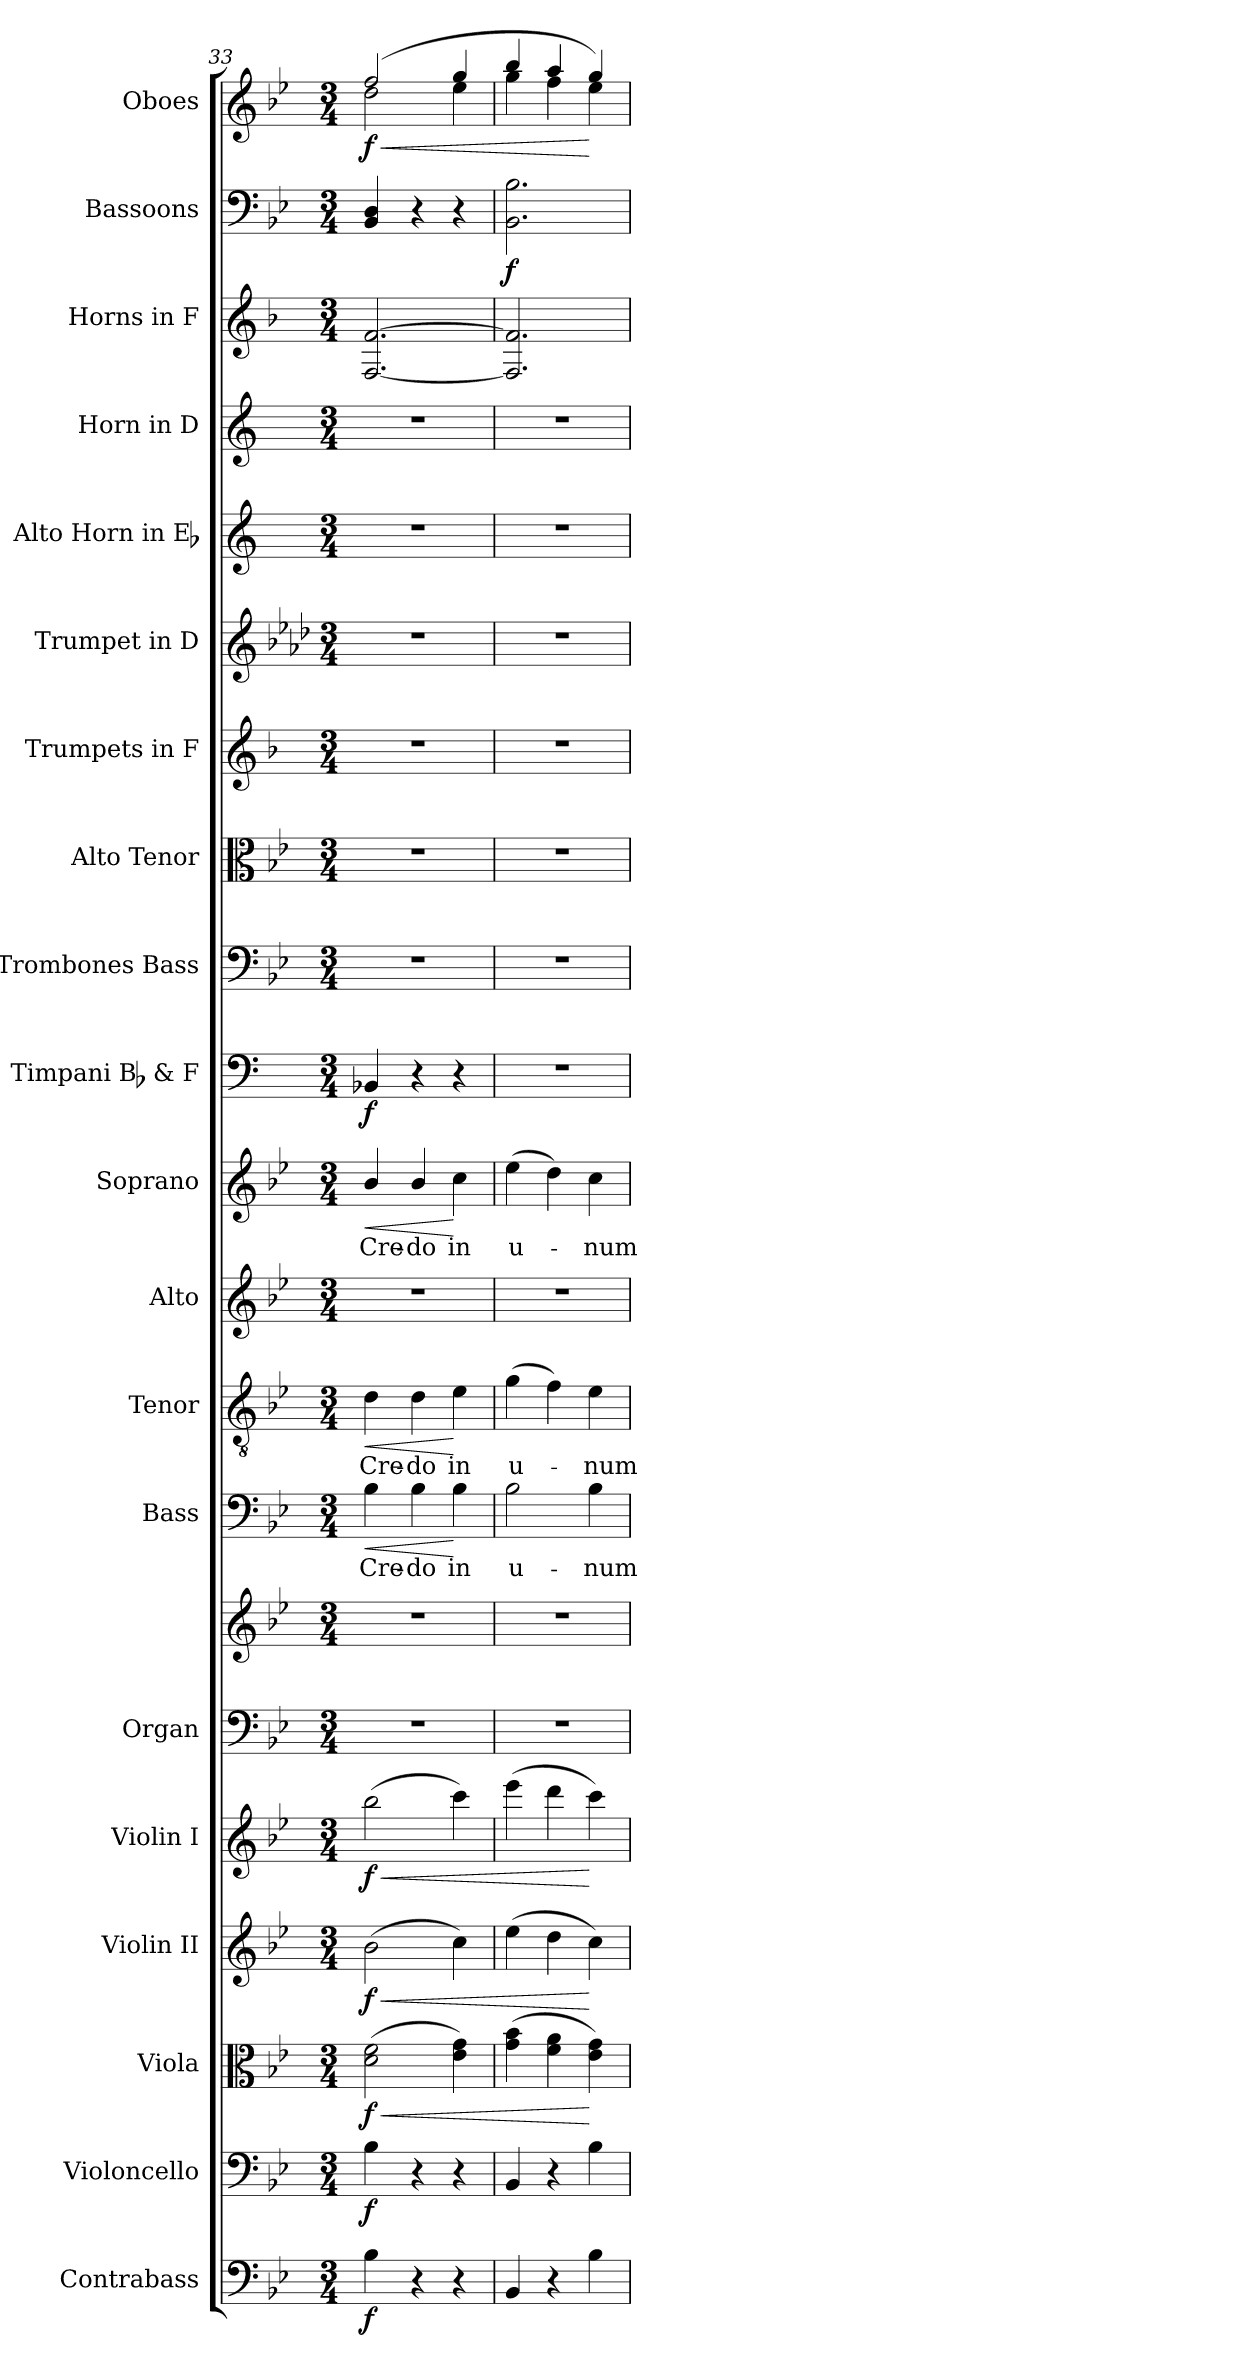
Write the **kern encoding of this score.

**kern	**dynam	**kern	**dynam	**kern	**dynam	**kern	**dynam	**kern	**dynam	**kern	**kern	**kern	**text	**dynam	**kern	**text	**dynam	**kern	**kern	**text	**dynam	**kern	**dynam	**kern	**kern	**kern	**kern	**kern	**kern	**kern	**kern	**dynam	**kern	**dynam
*part20	*part20	*part19	*part19	*part18	*part18	*part17	*part17	*part16	*part16	*part15	*part15	*part14	*part14	*part14	*part13	*part13	*part13	*part12	*part11	*part11	*part11	*part10	*part10	*part9	*part8	*part7	*part6	*part5	*part4	*part3	*part2	*part2	*part1	*part1
*staff21	*staff21	*staff20	*staff20	*staff19	*staff19	*staff18	*staff18	*staff17	*staff17	*staff16	*staff15	*staff14	*staff14	*staff14	*staff13	*staff13	*staff13	*staff12	*staff11	*staff11	*staff11	*staff10	*staff10	*staff9	*staff8	*staff7	*staff6	*staff5	*staff4	*staff3	*staff2	*staff2	*staff1	*staff1
*I"Contrabass	*	*I"Violoncello	*	*I"Viola	*	*I"Violin II	*	*I"Violin I	*	*I"Organ	*	*I"Bass	*	*	*I"Tenor	*	*	*I"Alto	*I"Soprano	*	*	*I"Timpani Bb & F	*	*I"Trombones  Bass	*I"Alto Tenor	*I"Trumpets in F	*I"Trumpet in D	*I"Alto Horn in Eb	*I"Horn in D	*I"Horns in F	*I"Bassoons	*	*I"Oboes	*
*I'Cb.	*	*I'Vc.	*	*I'Vla.	*	*I'Vln. II	*	*I'Vln. I	*	*I'Org.	*	*I'B.	*	*	*I'T.	*	*	*I'A.	*I'S.	*	*	*I'Timp.	*	*	*	*	*	*	*	*I'Hn.	*I'Bsn.	*	*I'Ob.	*
*clefF4	*	*clefF4	*	*clefC3	*	*clefG2	*	*clefG2	*	*clefF4	*clefG2	*clefF4	*	*	*clefGv2	*	*	*clefG2	*clefG2	*	*	*clefF4	*	*clefF4	*clefC3	*clefG2	*clefG2	*clefG2	*clefG2	*clefG2	*clefF4	*	*clefG2	*
*ITrd7c12	*	*	*	*	*	*	*	*	*	*	*	*	*	*	*ITrd7c12	*	*	*	*	*	*	*	*	*	*	*ITrd4c7	*ITrd-1c-2	*ITrd5c8	*ITrd6c10	*ITrd4c7	*	*	*	*
*k[b-e-]	*	*k[b-e-]	*	*k[b-e-]	*	*k[b-e-]	*	*k[b-e-]	*	*k[b-e-]	*k[b-e-]	*k[b-e-]	*	*	*k[b-e-]	*	*	*k[b-e-]	*k[b-e-]	*	*	*k[]	*	*k[b-e-]	*k[b-e-]	*k[b-e-]	*k[b-e-]	*k[f#c#g#d#]	*k[f#c#]	*k[b-e-]	*k[b-e-]	*	*k[b-e-]	*
*B-:	*	*B-:	*	*B-:	*	*B-:	*	*B-:	*	*B-:	*B-:	*B-:	*	*	*B-:	*	*	*B-:	*B-:	*	*	*C:	*	*B-:	*B-:	*B-:	*B-:	*E:	*D:	*B-:	*B-:	*	*B-:	*
*M3/4	*	*M3/4	*	*M3/4	*	*M3/4	*	*M3/4	*	*M3/4	*M3/4	*M3/4	*	*	*M3/4	*	*	*M3/4	*M3/4	*	*	*M3/4	*	*M3/4	*M3/4	*M3/4	*M3/4	*M3/4	*M3/4	*M3/4	*M3/4	*	*M3/4	*
=33	=33	=33	=33	=33	=33	=33	=33	=33	=33	=33	=33	=33	=33	=33	=33	=33	=33	=33	=33	=33	=33	=33	=33	=33	=33	=33	=33	=33	=33	=33	=33	=33	=33	=33
!	!	!	!	!	!LO:HP:b	!	!LO:HP:b	!	!LO:HP:b	!LO:N:vis=1	!LO:N:vis=1	!	!	!	!	!	!	!	!	!	!	!	!	!	!	!	!	!	!	!	!	!	!	!
!	!	!	!	!	!	!	!	!	!	!	!	!	!LO:LY:b:color=#000000	!LO:HP:b	!	!	!	!	!	!	!	!	!	!	!	!	!	!	!	!	!	!	!	!
!	!	!	!	!	!	!	!	!	!	!	!	!	!	!	!	!LO:LY:b:color=#000000	!LO:HP:b	!LO:N:vis=1	!	!	!	!	!	!	!	!	!	!	!	!	!	!	!	!
!	!	!	!	!	!	!	!	!	!	!	!	!	!	!	!	!	!	!	!	!LO:LY:b:color=#000000	!LO:HP:b	!	!	!LO:N:vis=1	!LO:N:vis=1	!LO:N:vis=1	!LO:N:vis=1	!LO:N:vis=1	!LO:N:vis=1	!	!	!	!	!LO:HP:b
*	*	*	*	*	*	*	*	*	*	*	*	*	*	*	*	*	*	*	*	*	*	*	*	*	*	*	*	*	*	*	*	*	*^	*
4BB-i\	f	4B-i\	f	(2di\ 2fi	< f	(2b-i\	< f	(2bb-i\	< f	2.r	2.r	4B-i\	Cre-	<	4Di\	Cre-	<	2.r	4b-i/	Cre-	<	4BB-Xi/	f	2.r	2.r	2.r	2.r	2.r	2.r	[2.BB-i/ [2.B-i	4BB-i/ 4Di	.	(2ffi/	2ddi\	< f
!	!	!	!	!	!	!	!	!	!	!	!	!	!LO:LY:b:color=#000000	!	!	!	!	!	!	!	!	!	!	!	!	!	!	!	!	!	!	!	!	!	!
!	!	!	!	!	!	!	!	!	!	!	!	!	!	!	!	!LO:LY:b:color=#000000	!	!	!	!	!	!	!	!	!	!	!	!	!	!	!	!	!	!	!
!	!	!	!	!	!	!	!	!	!	!	!	!	!	!	!	!	!	!	!	!LO:LY:b:color=#000000	!	!	!	!	!	!	!	!	!	!	!	!	!	!	!
4r	.	4r	.	.	.	.	.	.	.	.	.	4B-i\	-do	.	4Di\	-do	.	.	4b-i/	-do	.	4r	.	.	.	.	.	.	.	.	4r	.	.	.	.
!	!	!	!	!	!	!	!	!	!	!	!	!	!LO:LY:b:color=#000000	!	!	!	!	!	!	!	!	!	!	!	!	!	!	!	!	!	!	!	!	!	!
!	!	!	!	!	!	!	!	!	!	!	!	!	!	!	!	!LO:LY:b:color=#000000	!	!	!	!	!	!	!	!	!	!	!	!	!	!	!	!	!	!	!
!	!	!	!	!	!	!	!	!	!	!	!	!	!	!	!	!	!	!	!	!LO:LY:b:color=#000000	!	!	!	!	!	!	!	!	!	!	!	!	!	!	!
4r	.	4r	.	4e-i\ 4gi)	.	4cci\)	.	4ccci\)	.	.	.	4B-i\	in	[	4E-i\	in	[	.	4cci\	in	[	4r	.	.	.	.	.	.	.	.	4r	.	4ggi/	4ee-i\	.
!!LO:PB:g=z	!!
=34	=34	=34	=34	=34	=34	=34	=34	=34	=34	=34	=34	=34	=34	=34	=34	=34	=34	=34	=34	=34	=34	=34	=34	=34	=34	=34	=34	=34	=34	=34	=34	=34	=34	=34	=34
!	!	!	!	!	!	!	!	!	!	!LO:N:vis=1	!LO:N:vis=1	!	!	!	!	!	!	!	!	!	!	!	!	!	!	!	!	!	!	!	!	!	!	!	!
!	!	!	!	!	!	!	!	!	!	!	!	!	!LO:LY:b:color=#000000	!	!	!	!	!	!	!	!	!	!	!	!	!	!	!	!	!	!	!	!	!	!
!	!	!	!	!	!	!	!	!	!	!	!	!	!	!	!	!LO:LY:b:color=#000000	!	!LO:N:vis=1	!	!	!	!	!	!	!	!	!	!	!	!	!	!	!	!	!
!	!	!	!	!	!	!	!	!	!	!	!	!	!	!	!	!	!	!	!	!LO:LY:b:color=#000000	!	!LO:N:vis=1	!	!LO:N:vis=1	!LO:N:vis=1	!LO:N:vis=1	!LO:N:vis=1	!LO:N:vis=1	!LO:N:vis=1	!	!	!	!	!	!
4BBB-i/	.	4BB-i/	.	(4gi\ 4b-i	.	(4ee-i\	.	(4eee-i\	.	2.r	2.r	2B-i\	u-	.	(4Gi\	u-	.	2.r	(4ee-i\	u-	.	2.r	.	2.r	2.r	2.r	2.r	2.r	2.r	2.BB-i/] 2.B-i]	2.BB-i\ 2.B-i	f	4bb-i/	4ggi\	.
4r	.	4r	.	4fi\ 4ai	.	4ddi\	.	4dddi\	.	.	.	.	.	.	4Fi\)	.	.	.	4ddi\)	.	.	.	.	.	.	.	.	.	.	.	.	.	4aai/	4ffi\	.
!	!	!	!	!	!	!	!	!	!	!	!	!	!LO:LY:b:color=#000000	!	!	!	!	!	!	!	!	!	!	!	!	!	!	!	!	!	!	!	!	!	!
!	!	!	!	!	!	!	!	!	!	!	!	!	!	!	!	!LO:LY:b:color=#000000	!	!	!	!	!	!	!	!	!	!	!	!	!	!	!	!	!	!	!
!	!	!	!	!	!	!	!	!	!	!	!	!	!	!	!	!	!	!	!	!LO:LY:b:color=#000000	!	!	!	!	!	!	!	!	!	!	!	!	!	!	!
4BB-i\	.	4B-i\	.	4e-i\ 4gi)	[	4cci\)	[	4ccci\)	[	.	.	4B-i\	-num	.	4E-i\	-num	.	.	4cci\	-num	.	.	.	.	.	.	.	.	.	.	.	.	4ggi/)	4ee-i\	[
*	*	*	*	*	*	*	*	*	*	*	*	*	*	*	*	*	*	*	*	*	*	*	*	*	*	*	*	*	*	*	*	*	*v	*v	*
=	=	=	=	=	=	=	=	=	=	=	=	=	=	=	=	=	=	=	=	=	=	=	=	=	=	=	=	=	=	=	=	=	=	=
*-	*-	*-	*-	*-	*-	*-	*-	*-	*-	*-	*-	*-	*-	*-	*-	*-	*-	*-	*-	*-	*-	*-	*-	*-	*-	*-	*-	*-	*-	*-	*-	*-	*-	*-
